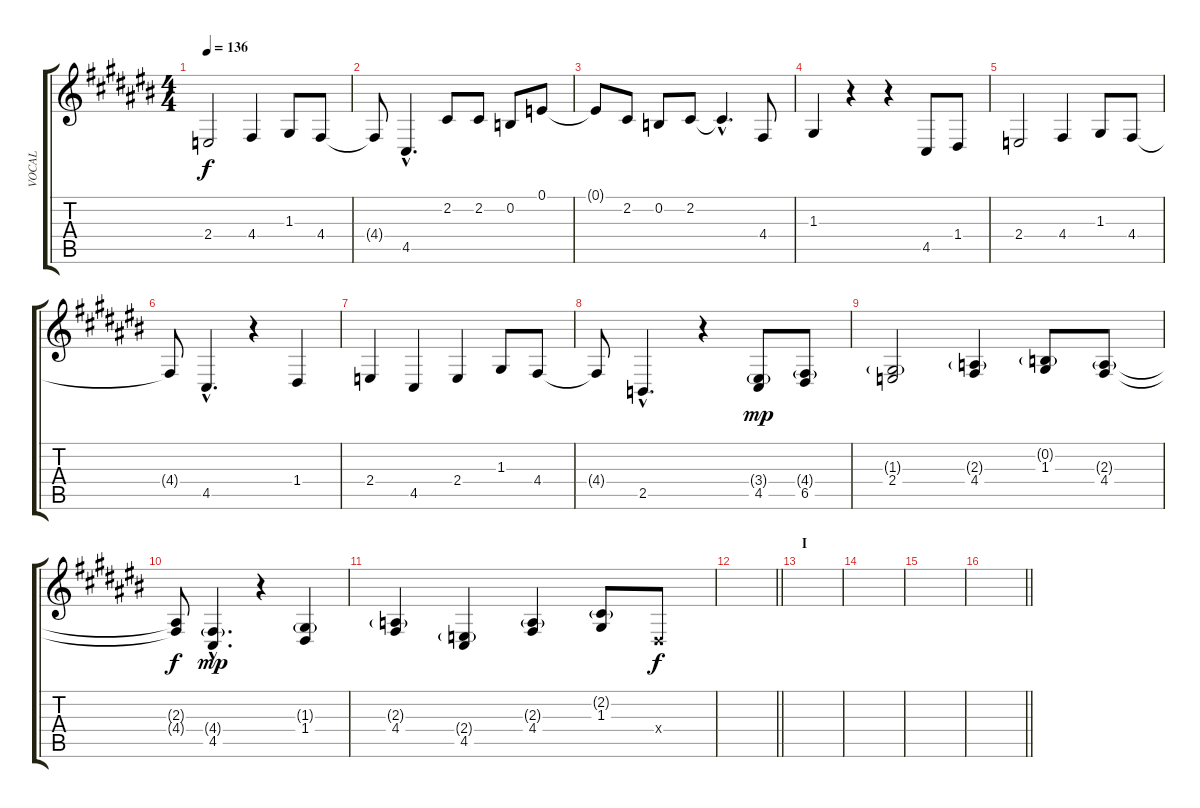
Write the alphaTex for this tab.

\track ("VOCAL" "VOCAL") {instrument oboe}
\staff {score tabs}
\tuning (E4 B3 G3 D3 A2 E2) {hide}
\ts (4 4)
\tempo 136
\clef g2
\ks c#
2.4.2{dy f} 4.4.4 1.3.8 4.4.8 |
4.4{t}.8 4.5{hac}.4{d} 2.2.8 2.2.8 0.2.8 0.1.8 |
0.1{t}.8 2.2.8 0.2.8 2.2.8 2.2{hac t}.4{d} 4.4.8 |
1.3.4 r.4 r.4 4.5.8 1.4.8 |
2.4.2 4.4.4 1.3.8 4.4.8 |
4.4{t}.8 4.5{hac}.4{d} r.4 1.4.4 |
2.4.4 4.5.4 2.4.4 1.3.8 4.4.8 |
4.4{t}.8 2.5{hac}.4{d} r.4 (3.4{g} 4.5).8{dy mp} (4.4{g} 6.5).8 |
(1.3{g} 2.4).2 (2.3{g} 4.4).4 (0.2{g} 1.3).8 (2.3{g} 4.4).8 |
(2.3{t} 4.4{t}).8{dy f} (4.4{g hac} 4.5{hac}).4{d dy mp} r.4 (1.3{g} 1.4).4 |
(2.3{g} 4.4).4 (2.4{g} 4.5).4 (2.3{g} 4.4).4 (2.2{g} 1.3).8 1.4{x}.8{dy f} |
\barLineRight lightlight
|
\section ("" "I")
|
|
|
\barLineRight lightlight
